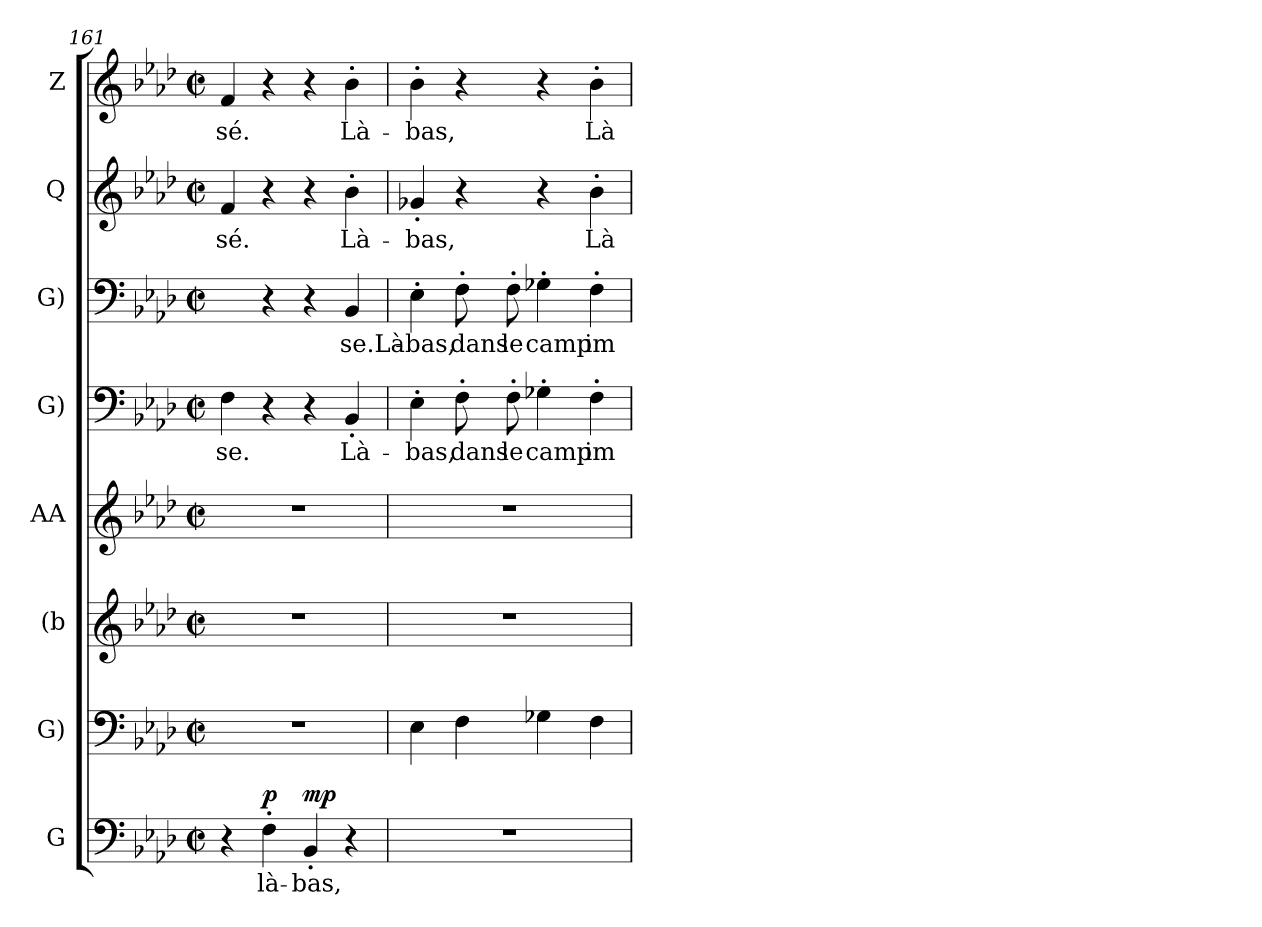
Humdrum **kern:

**kern	**text	**dynam	**kern	**kern	**kern	**kern	**text	**kern	**text	**kern	**text	**kern	**text
*part8	*part8	*part8	*part7	*part6	*part5	*part4	*part4	*part3	*part3	*part2	*part2	*part1	*part1
*staff8	*staff8	*staff8	*staff7	*staff6	*staff5	*staff4	*staff4	*staff3	*staff3	*staff2	*staff2	*staff1	*staff1
*I"G	*	*	*I"G)	*I"(b	*I"AA	*I"G)	*	*I"G)	*	*I"Q	*	*I"Z	*
*clefF4	*	*	*clefF4	*clefG2	*clefG2	*clefF4	*	*clefF4	*	*clefG2	*	*clefG2	*
*k[b-e-a-d-]	*	*	*k[b-e-a-d-]	*k[b-e-a-d-]	*k[b-e-a-d-]	*k[b-e-a-d-]	*	*k[b-e-a-d-]	*	*k[b-e-a-d-]	*	*k[b-e-a-d-]	*
*M2/2	*	*	*M2/2	*M2/2	*M2/2	*M2/2	*	*M2/2	*	*M2/2	*	*M2/2	*
*met(c|)	*	*	*met(c|)	*met(c|)	*met(c|)	*met(c|)	*	*met(c|)	*	*met(c|)	*	*met(c|)	*
=161	=161	=161	=161	=161	=161	=161	=161	=161	=161	=161	=161	=161	=161
4r	.	.	1r	1r	1r	4Fi\	se.	4ryy	.	4fi/	sé.	4fi/	sé.
!	!	!LO:DY:a	!	!	!	!	!	!	!	!	!	!	!
4F'>i\	là-	p	.	.	.	4r	.	4r	.	4r	.	4r	.
!	!	!LO:DY:a	!	!	!	!	!	!	!	!	!	!	!
4BB-'<i/	bas,	mp	.	.	.	4r	.	4r	.	4r	.	4r	.
4r	.	.	.	.	.	4BB-'<i/	Là-	4BB-i/	se.Là-	4b-'>i\	Là-	4b-'>i\	Là-
=162	=162	=162	=162	=162	=162	=162	=162	=162	=162	=162	=162	=162	=162
1r	.	.	4E-i\	1r	1r	4E-'>i\	bas,	4E-'>i\	bas,	4g-X'<i/	bas,	4b-'>i\	bas,
.	.	.	4Fi\	.	.	8F'>i\	dans	8F'>i\	dans	4r	.	4r	.
.	.	.	.	.	.	8F'>i\	le	8F'>i\	le	.	.	.	.
.	.	.	4G-Xi\	.	.	4G-X'>i\	camp	4G-X'>i\	camp	4r	.	4r	.
.	.	.	4Fi\	.	.	4F'>i\	im-	4F'>i\	im	4b-'>i\	Là	4b-'>i\	Là
=	=	=	=	=	=	=	=	=	=	=	=	=	=
*-	*-	*-	*-	*-	*-	*-	*-	*-	*-	*-	*-	*-	*-
